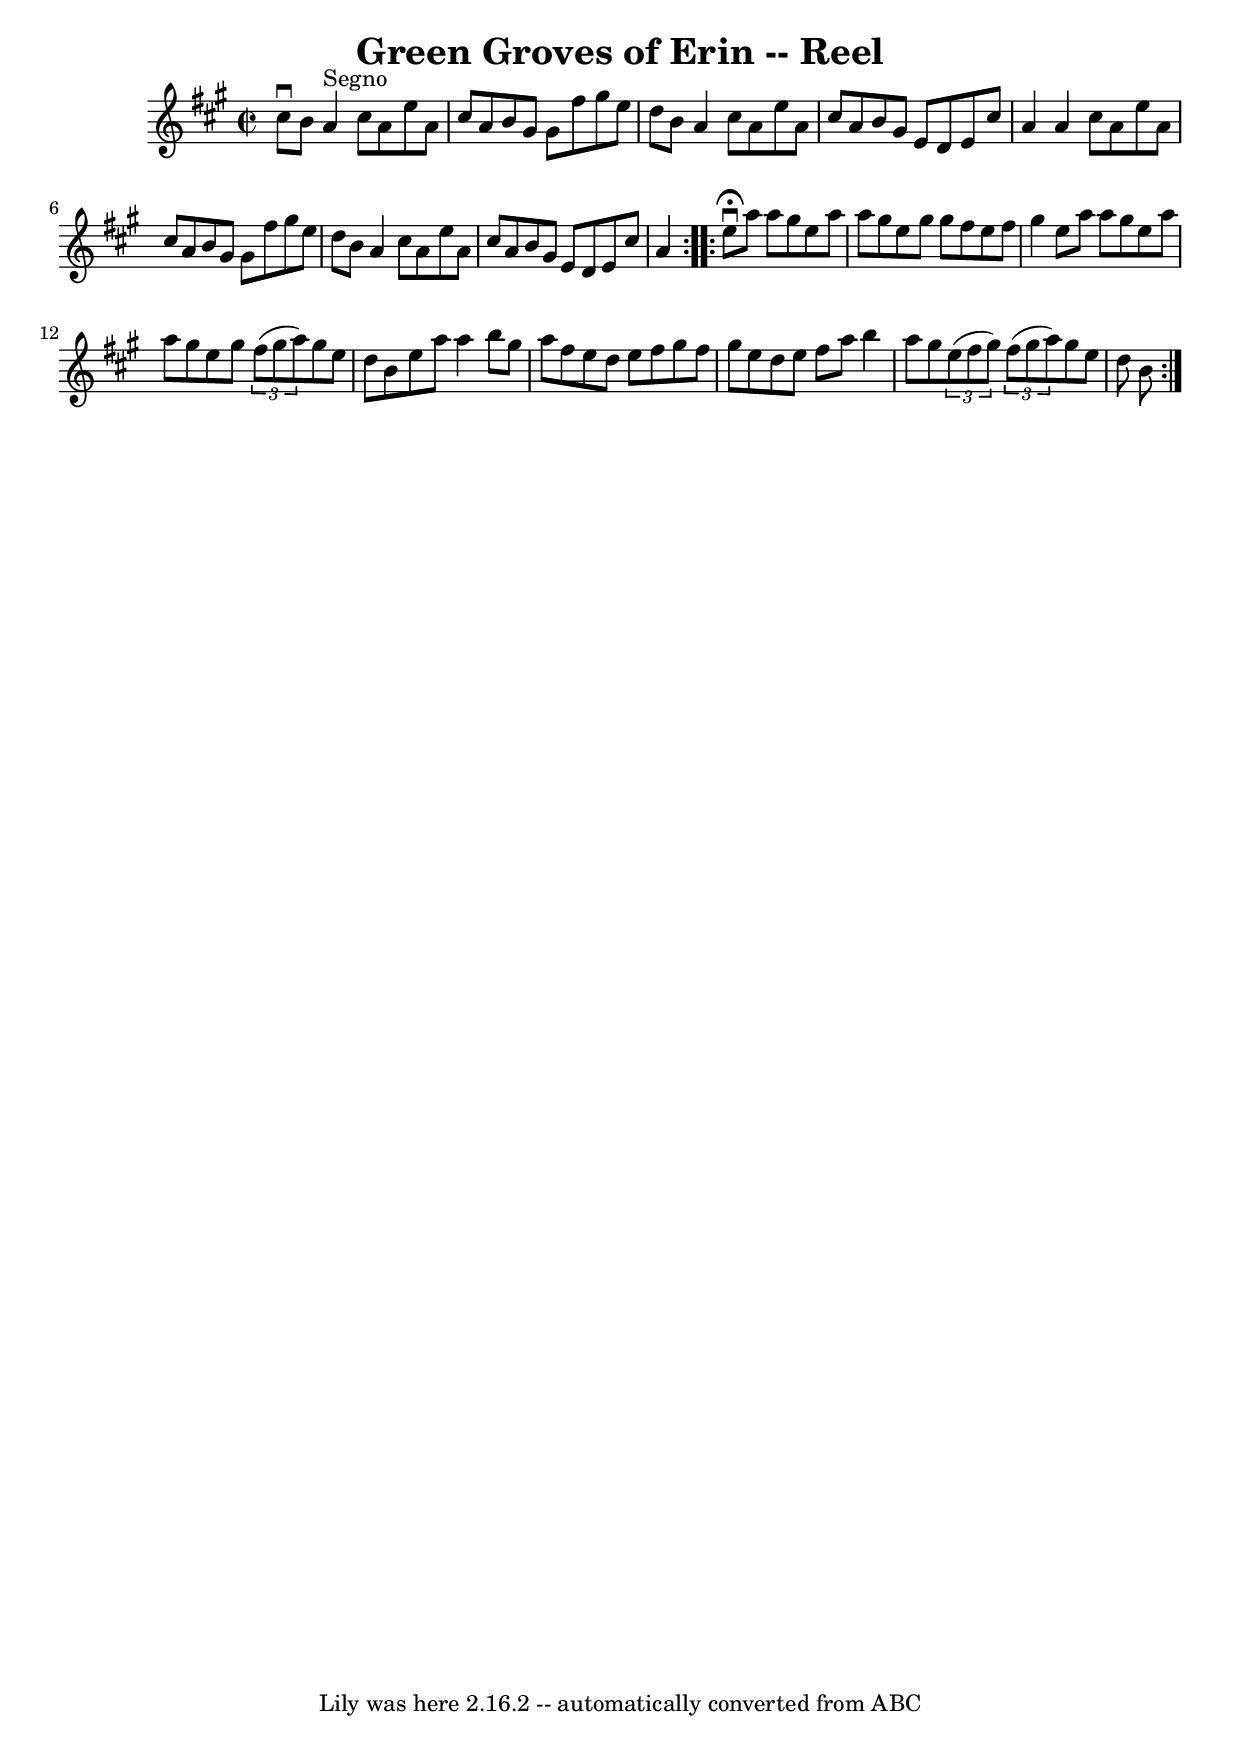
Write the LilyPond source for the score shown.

\version "2.16.2"
\include "Mammoth.ily"
\header {
  %% book = "Ryan's Mammoth Collection"
  crossRefNumber = "1"
  footnotes = "\\\\374"
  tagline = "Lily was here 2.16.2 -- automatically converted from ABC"
  title = "Green Groves of Erin -- Reel"

}
voicedefault =  {



  \repeat volta 2 {

    \override Staff.TimeSignature #'style = #'C
    \time 2/2 
    \key a \major     cis''8^\downbow b'8     |
    a'4^"Segno"       cis''8 a'8 e''8 a'8 cis''8 a'8     |
    b'8 gis'8         gis'8 fis''8 gis''8 e''8 d''8 b'8     |
    a'4 cis''8         a'8 e''8 a'8 cis''8 a'8     |
    b'8 gis'8 e'8 d'8         e'8 cis''8 a'4     |
    a'4 cis''8 a'8 e''8 a'8         cis''8 a'8     |
    b'8 gis'8 gis'8 fis''8 gis''8 e''8        d''8 b'8     |
    a'4 cis''8 a'8 e''8 a'8 cis''8 a'8  |
    b'8 gis'8 e'8 d'8 e'8 cis''8 a'4    
  }     

  \repeat volta 2 {
    e''8^\fermata^\downbow a''8 a''8 gis''8 e''8         a''8 a''8 gis''8     |
    e''8 gis''8 gis''8 fis''8 e''8      fis''8 gis''4     |
    e''8 a''8 a''8 gis''8 e''8         a''8 a''8 gis''8     |
    e''8 gis''8    \times 2/3 { fis''8 (
				gis''8 a''8)  			      } gis''8 e''8 d''8 b'8     |
    e''8         a''8 a''4 b''8 gis''8 a''8 fis''8     |
    e''8 d''8         e''8 fis''8 gis''8 fis''8 gis''8 e''8     |
    d''8 e''8      fis''8 a''8 b''4 a''8 gis''8     |
    \times 2/3 { e''8 
		 (fis''8 gis''8) 
	       }   \times 2/3 { fis''8 (gis''8 a''8) 
			      }   
    gis''8 e''8 d''8 b'8      
  }   

}

\score{
  <<

    \context Staff="default"
    {
      \voicedefault 
      
    }

  >>
  \layout {
    
  }
  \midi {
  }

}
